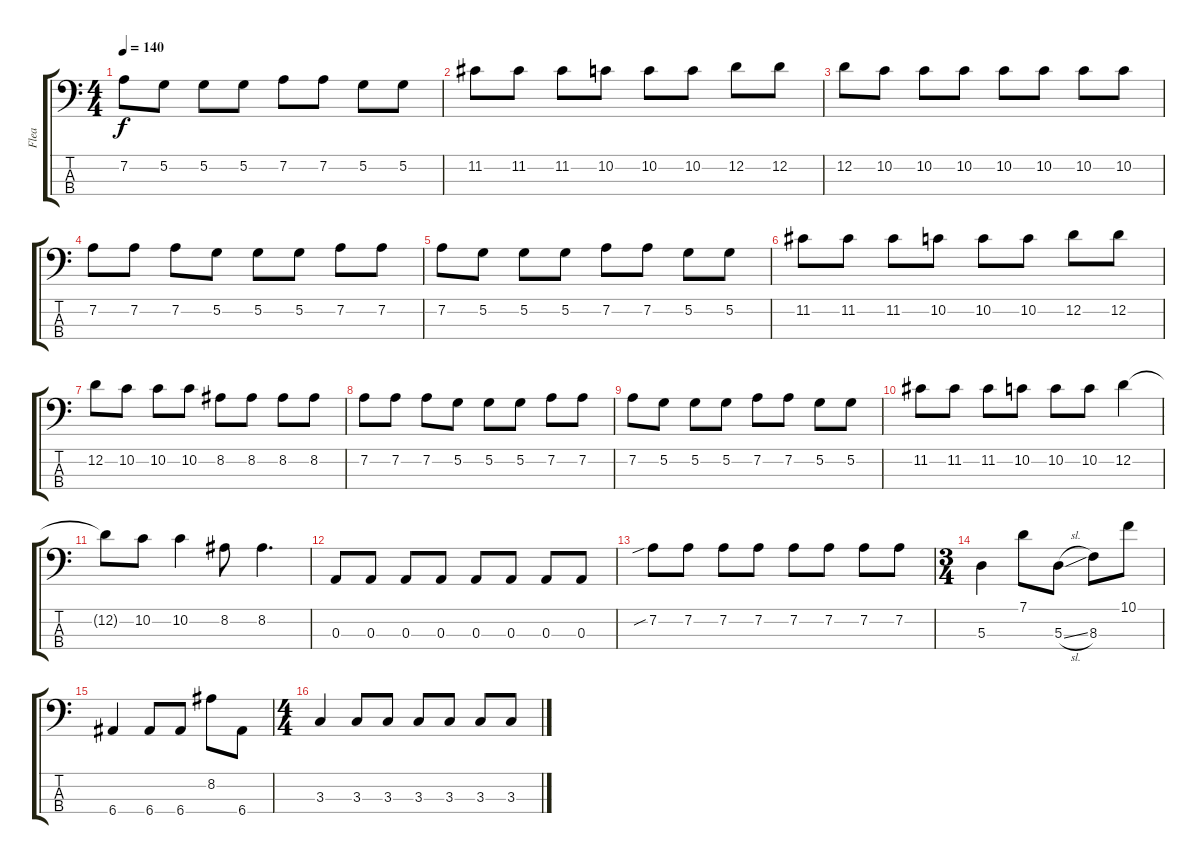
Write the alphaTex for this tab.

\track ("Flea" "Flea") {instrument electricbassfinger}
\staff {score tabs}
\tuning (G2 D2 A1 E1) {hide}
\ts (4 4)
\tempo 140
\clef f4
\ks c
7.2.8{dy f} 5.2.8 5.2.8 5.2.8 7.2.8 7.2.8 5.2.8 5.2.8 |
11.2.8 11.2.8 11.2.8 10.2.8 10.2.8 10.2.8 12.2.8 12.2.8 |
12.2.8 10.2.8 10.2.8 10.2.8 10.2.8 10.2.8 10.2.8 10.2.8 |
7.2.8 7.2.8 7.2.8 5.2.8 5.2.8 5.2.8 7.2.8 7.2.8 |
7.2.8 5.2.8 5.2.8 5.2.8 7.2.8 7.2.8 5.2.8 5.2.8 |
11.2.8 11.2.8 11.2.8 10.2.8 10.2.8 10.2.8 12.2.8 12.2.8 |
12.2.8 10.2.8 10.2.8 10.2.8 8.2.8 8.2.8 8.2.8 8.2.8 |
7.2.8 7.2.8 7.2.8 5.2.8 5.2.8 5.2.8 7.2.8 7.2.8 |
7.2.8 5.2.8 5.2.8 5.2.8 7.2.8 7.2.8 5.2.8 5.2.8 |
11.2.8 11.2.8 11.2.8 10.2.8 10.2.8 10.2.8 12.2.4 |
12.2{t}.8 10.2.8 10.2.4 8.2.8 8.2.4{d} |
0.3.8 0.3.8 0.3.8 0.3.8 0.3.8 0.3.8 0.3.8 0.3.8 |
7.2{sib}.8 7.2.8 7.2.8 7.2.8 7.2.8 7.2.8 7.2.8 7.2.8 |
\ts (3 4)
5.3.4 7.1.8 5.3{sl}.8 8.3.8 10.1.8 |
6.4.4 6.4.8 6.4.8 8.2.8 6.4.8 |
\ts (4 4)
3.3.4 3.3.8 3.3.8 3.3.8 3.3.8 3.3.8 3.3.8
